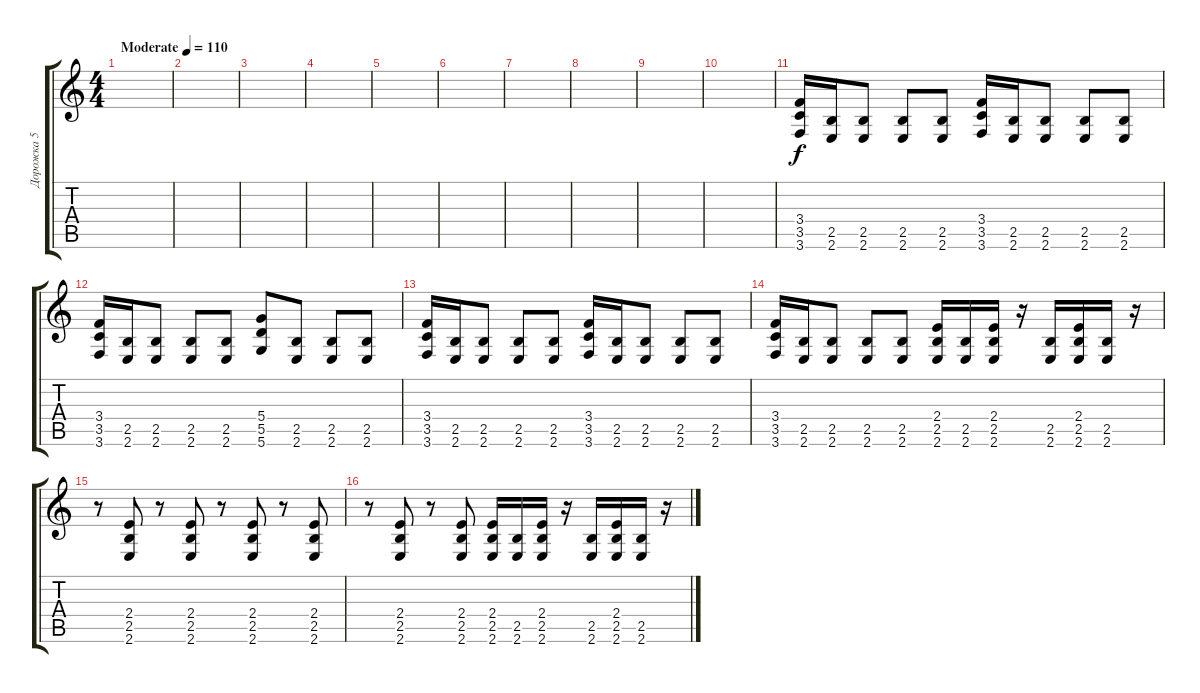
\track ("Дорожка 5" "Дорожка 5") {instrument overdrivenguitar}
\staff {score tabs}
\tuning (E4 B3 G3 D3 A2 D2) {hide}
\ts (4 4)
\tempo (110 "Moderate")
\clef g2
\ks c
|
|
|
|
|
|
|
|
|
|
(3.4 3.5 3.6).16 (2.5 2.6).16 (2.5 2.6).8 (2.5 2.6).8 (2.5 2.6).8 (3.4 3.5 3.6).16 (2.5 2.6).16 (2.5 2.6).8 (2.5 2.6).8 (2.5 2.6).8 |
(3.4 3.5 3.6).16 (2.5 2.6).16 (2.5 2.6).8 (2.5 2.6).8 (2.5 2.6).8 (5.4 5.5 5.6).8 (2.5 2.6).8 (2.5 2.6).8 (2.5 2.6).8 |
(3.4 3.5 3.6).16 (2.5 2.6).16 (2.5 2.6).8 (2.5 2.6).8 (2.5 2.6).8 (3.4 3.5 3.6).16 (2.5 2.6).16 (2.5 2.6).8 (2.5 2.6).8 (2.5 2.6).8 |
(3.4 3.5 3.6).16 (2.5 2.6).16 (2.5 2.6).8 (2.5 2.6).8 (2.5 2.6).8 (2.4 2.5 2.6).16 (2.5 2.6).16 (2.4 2.5 2.6).16 r.16 (2.5 2.6).16 (2.4 2.5 2.6).16 (2.5 2.6).16 r.16 |
r.8 (2.4 2.5 2.6).8 r.8 (2.4 2.5 2.6).8 r.8 (2.4 2.5 2.6).8 r.8 (2.4 2.5 2.6).8 |
r.8 (2.4 2.5 2.6).8 r.8 (2.4 2.5 2.6).8 (2.4 2.5 2.6).16 (2.5 2.6).16 (2.4 2.5 2.6).16 r.16 (2.5 2.6).16 (2.4 2.5 2.6).16 (2.5 2.6).16 r.16
